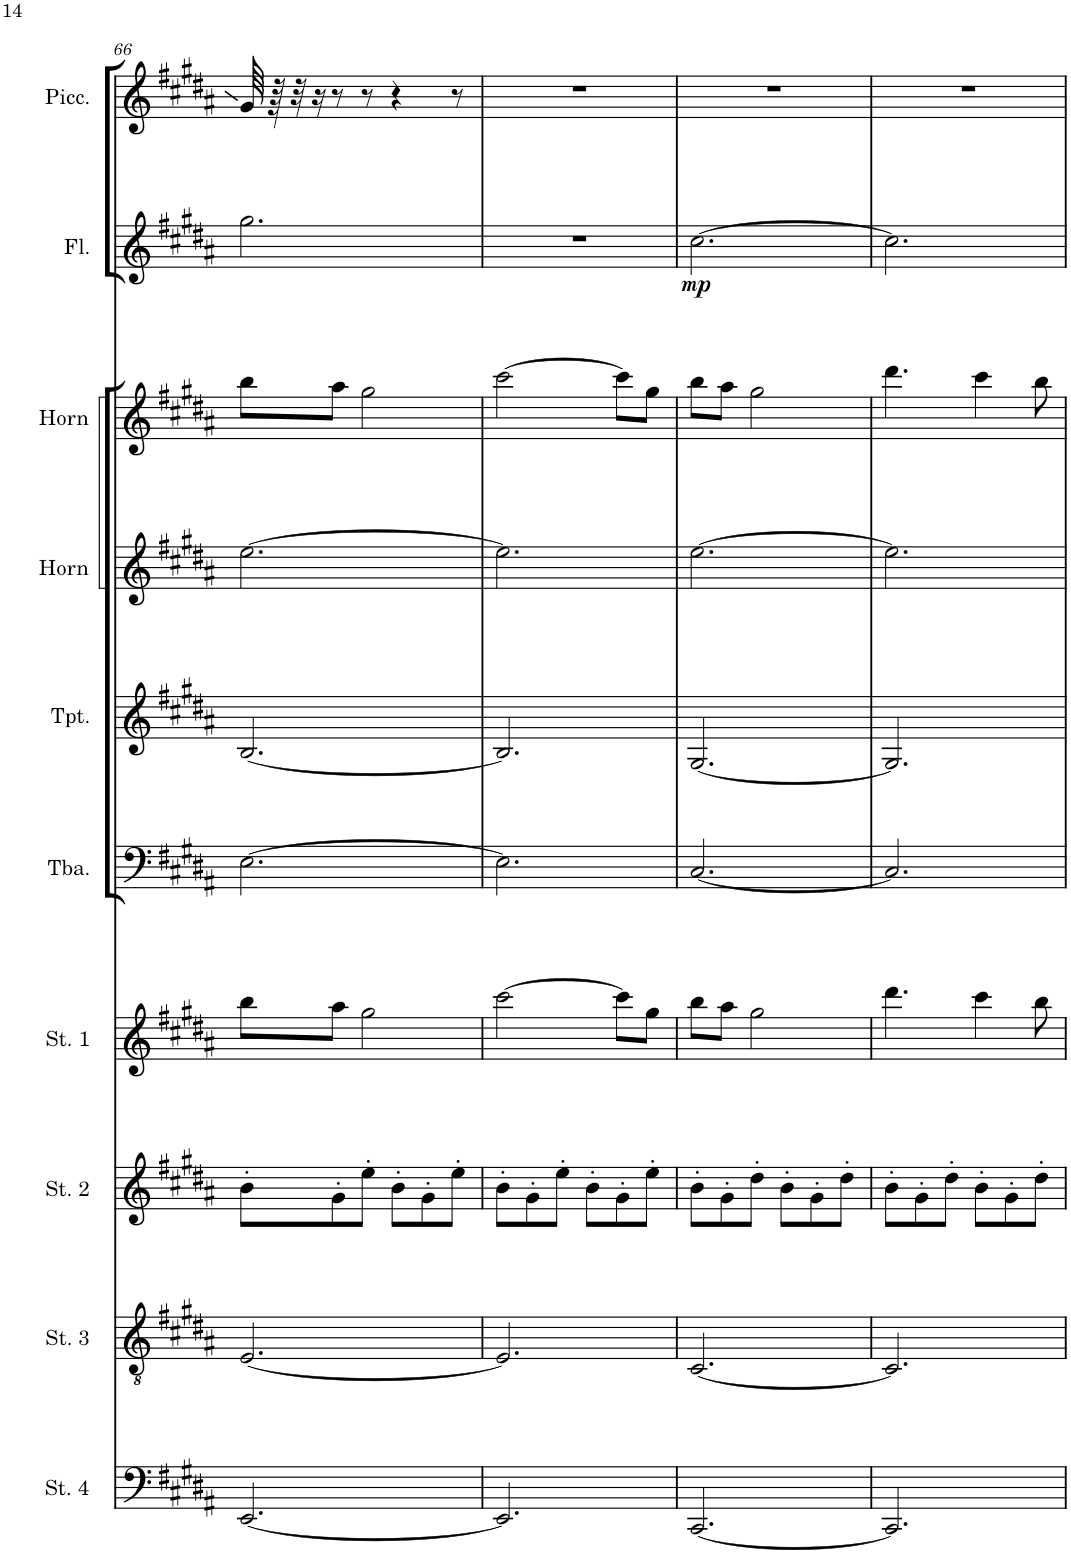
**kern	**kern	**kern	**kern	**kern	**kern	**kern	**kern	**kern	**dynam	**kern
*part10	*part9	*part8	*part7	*part6	*part5	*part4	*part3	*part2	*part2	*part1
*staff10	*staff9	*staff8	*staff7	*staff6	*staff5	*staff4	*staff3	*staff2	*staff2	*staff1
*I"Strings 4	*I"Strings 3	*I"Strings 2	*I"Strings 1	*I"Tuba	*I"Trumpet	*I"Horn	*I"Horn	*I"Flute	*	*I"Piccolo
*I'St. 4	*I'St. 3	*I'St. 2	*I'St. 1	*I'Tba.	*I'Tpt.	*I'Horn	*I'Horn	*I'Fl.	*	*I'Picc.
!!LO:PB:g=z
*clefF4	*clefGv2	*clefG2	*clefG2	*clefF4	*clefG2	*clefG2	*clefG2	*clefG2	*	*clefG2
*	*	*	*	*	*Trd1c2	*Trd7c12	*Trd7c12	*	*	*Trd-7c-12
*k[f#c#g#d#a#]	*k[f#c#g#d#a#]	*k[f#c#g#d#a#]	*k[f#c#g#d#a#]	*k[f#c#g#d#a#]	*k[f#c#g#d#a#]	*k[f#c#g#d#a#]	*k[f#c#g#d#a#]	*k[f#c#g#d#a#]	*	*k[f#c#g#d#a#]
*M6/8	*M6/8	*M6/8	*M6/8	*M6/8	*M6/8	*M6/8	*M6/8	*M6/8	*	*M6/8
=66	=66	=66	=66	=66	=66	=66	=66	=66	=66	=66
[2.EE/	[2.E/	8b'\L	8bb\L	[2.E\	[2.B/	[2.ee\	8bb\L	2.gg#\	.	64g#/
.	.	.	.	.	.	.	.	.	.	64r
.	.	.	.	.	.	.	.	.	.	32r
.	.	.	.	.	.	.	.	.	.	16r
.	.	8g#'\	8aa#\J	.	.	.	8aa#\J	.	.	8r
.	.	8ee'\J	2gg#\	.	.	.	2gg#\	.	.	8r
.	.	8b'\L	.	.	.	.	.	.	.	4r
.	.	8g#'\	.	.	.	.	.	.	.	.
.	.	8ee'\J	.	.	.	.	.	.	.	8r
=67	=67	=67	=67	=67	=67	=67	=67	=67	=67	=67
2.EE/]	2.E/]	8b'\L	[2ccc#\	2.E\]	2.B/]	2.ee\]	[2ccc#\	2.r	.	2.r
.	.	8g#'\	.	.	.	.	.	.	.	.
.	.	8ee'\J	.	.	.	.	.	.	.	.
.	.	8b'\L	.	.	.	.	.	.	.	.
.	.	8g#'\	8ccc#\L]	.	.	.	8ccc#\L]	.	.	.
.	.	8ee'\J	8gg#\J	.	.	.	8gg#\J	.	.	.
=68	=68	=68	=68	=68	=68	=68	=68	=68	=68	=68
!	!	!	!	!	!	!	!	!	!LO:DY:b	!
[2.CC#/	[2.C#/	8b'\L	8bb\L	[2.C#/	[2.G#/	[2.ee\	8bb\L	[2.cc#\	mp	2.r
.	.	8g#'\	8aa#\J	.	.	.	8aa#\J	.	.	.
.	.	8dd#'\J	2gg#\	.	.	.	2gg#\	.	.	.
.	.	8b'\L	.	.	.	.	.	.	.	.
.	.	8g#'\	.	.	.	.	.	.	.	.
.	.	8dd#'\J	.	.	.	.	.	.	.	.
=69	=69	=69	=69	=69	=69	=69	=69	=69	=69	=69
2.CC#/]	2.C#/]	8b'\L	4.ddd#\	2.C#/]	2.G#/]	2.ee\]	4.ddd#\	2.cc#\]	.	2.r
.	.	8g#'\	.	.	.	.	.	.	.	.
.	.	8dd#'\J	.	.	.	.	.	.	.	.
.	.	8b'\L	4ccc#\	.	.	.	4ccc#\	.	.	.
.	.	8g#'\	.	.	.	.	.	.	.	.
.	.	8dd#'\J	8bb\	.	.	.	8bb\	.	.	.
=	=	=	=	=	=	=	=	=	=	=
*-	*-	*-	*-	*-	*-	*-	*-	*-	*-	*-
